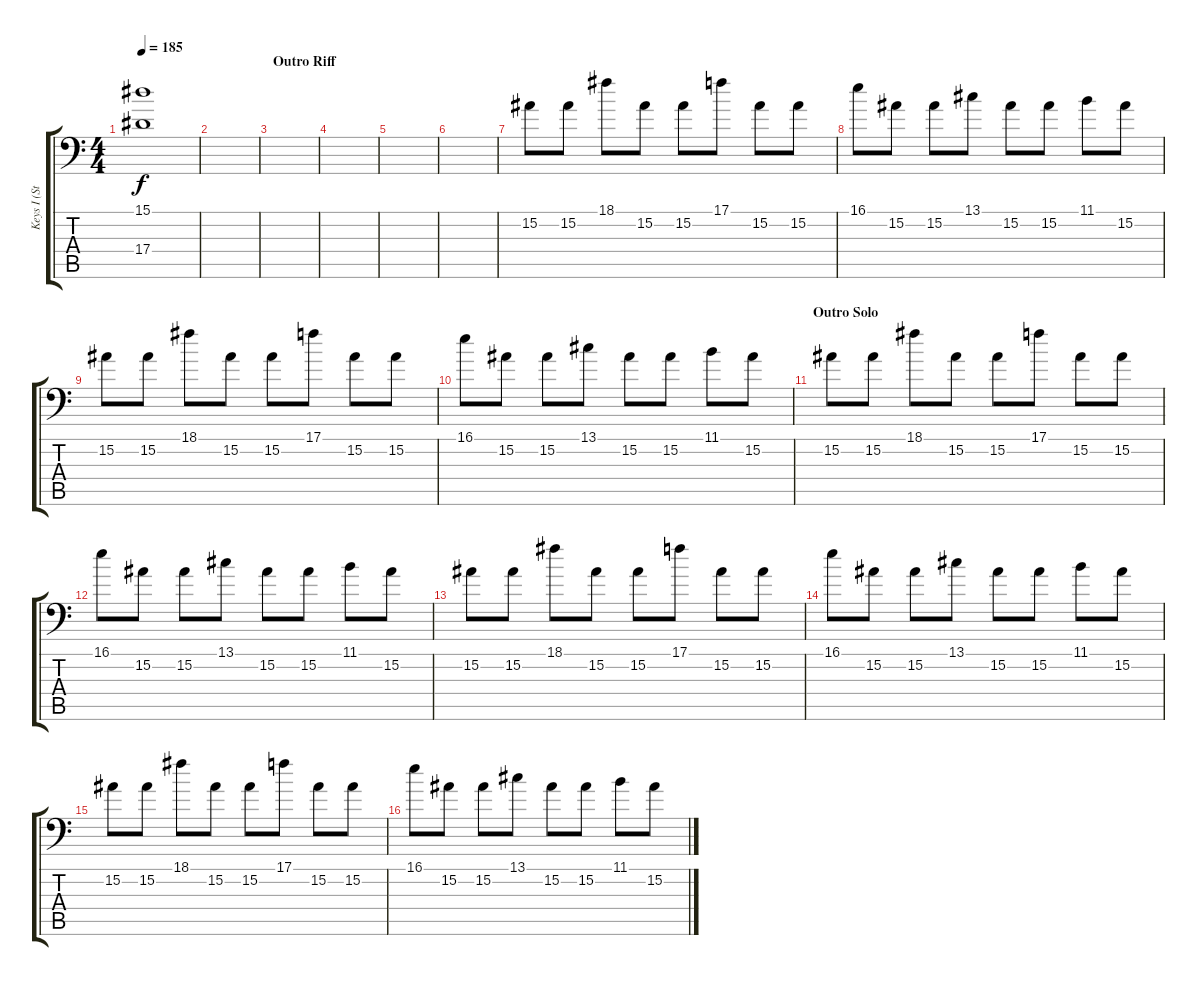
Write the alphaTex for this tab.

\track ("Keys I (Strings)" "Keys I (St") {instrument synthstrings1}
\staff {score tabs}
\tuning (C4 G3 Eb3 Bb2 F2 Bb1) {hide}
\ts (4 4)
\tempo 185
\clef f4
\ks c
(15.1{t} 17.4{t}).1{dy f} |
|
\section ("" "Outro Riff")
|
|
|
|
15.2.8 15.2.8 18.1.8 15.2.8 15.2.8 17.1.8 15.2.8 15.2.8 |
16.1.8 15.2.8 15.2.8 13.1.8 15.2.8 15.2.8 11.1.8 15.2.8 |
15.2.8 15.2.8 18.1.8 15.2.8 15.2.8 17.1.8 15.2.8 15.2.8 |
16.1.8 15.2.8 15.2.8 13.1.8 15.2.8 15.2.8 11.1.8 15.2.8 |
\section ("" "Outro Solo")
15.2.8 15.2.8 18.1.8 15.2.8 15.2.8 17.1.8 15.2.8 15.2.8 |
16.1.8 15.2.8 15.2.8 13.1.8 15.2.8 15.2.8 11.1.8 15.2.8 |
15.2.8 15.2.8 18.1.8 15.2.8 15.2.8 17.1.8 15.2.8 15.2.8 |
16.1.8 15.2.8 15.2.8 13.1.8 15.2.8 15.2.8 11.1.8 15.2.8 |
15.2.8{volume 5} 15.2.8 18.1.8 15.2.8 15.2.8 17.1.8 15.2.8 15.2.8 |
16.1.8 15.2.8 15.2.8 13.1.8 15.2.8 15.2.8 11.1.8 15.2.8
